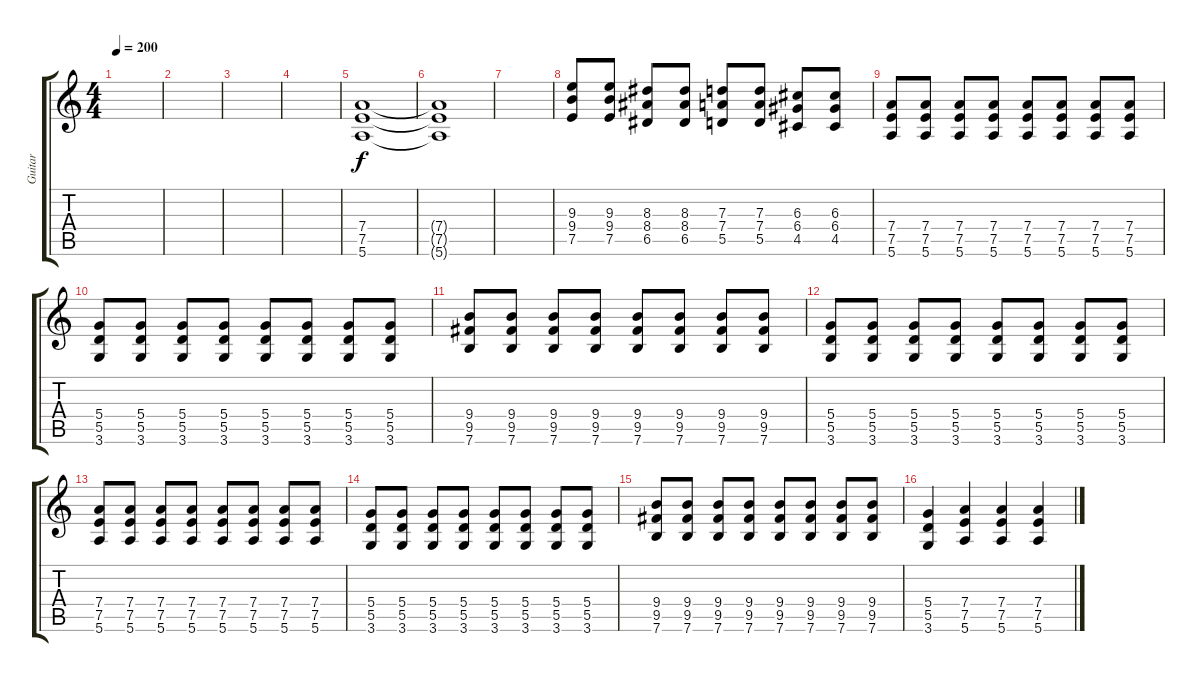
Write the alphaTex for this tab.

\track ("Guitar" "Guitar") {instrument overdrivenguitar}
\staff {score tabs}
\tuning (E4 B3 G3 D3 A2 E2) {hide}
\ts (4 4)
\tempo 200
\clef g2
\ks c
|
|
|
|
(7.4 7.5 5.6).1 |
(7.4{t} 7.5{t} 5.6{t}).1 |
|
(9.3 9.4 7.5).8 (9.3 9.4 7.5).8 (8.3 8.4 6.5).8 (8.3 8.4 6.5).8 (7.3 7.4 5.5).8 (7.3 7.4 5.5).8 (6.3 6.4 4.5).8 (6.3 6.4 4.5).8 |
(7.4 7.5 5.6).8 (7.4 7.5 5.6).8 (7.4 7.5 5.6).8 (7.4 7.5 5.6).8 (7.4 7.5 5.6).8 (7.4 7.5 5.6).8 (7.4 7.5 5.6).8 (7.4 7.5 5.6).8 |
(5.4 5.5 3.6).8 (5.4 5.5 3.6).8 (5.4 5.5 3.6).8 (5.4 5.5 3.6).8 (5.4 5.5 3.6).8 (5.4 5.5 3.6).8 (5.4 5.5 3.6).8 (5.4 5.5 3.6).8 |
(9.4 9.5 7.6).8 (9.4 9.5 7.6).8 (9.4 9.5 7.6).8 (9.4 9.5 7.6).8 (9.4 9.5 7.6).8 (9.4 9.5 7.6).8 (9.4 9.5 7.6).8 (9.4 9.5 7.6).8 |
(5.4 5.5 3.6).8 (5.4 5.5 3.6).8 (5.4 5.5 3.6).8 (5.4 5.5 3.6).8 (5.4 5.5 3.6).8 (5.4 5.5 3.6).8 (5.4 5.5 3.6).8 (5.4 5.5 3.6).8 |
(7.4 7.5 5.6).8 (7.4 7.5 5.6).8 (7.4 7.5 5.6).8 (7.4 7.5 5.6).8 (7.4 7.5 5.6).8 (7.4 7.5 5.6).8 (7.4 7.5 5.6).8 (7.4 7.5 5.6).8 |
(5.4 5.5 3.6).8 (5.4 5.5 3.6).8 (5.4 5.5 3.6).8 (5.4 5.5 3.6).8 (5.4 5.5 3.6).8 (5.4 5.5 3.6).8 (5.4 5.5 3.6).8 (5.4 5.5 3.6).8 |
(9.4 9.5 7.6).8 (9.4 9.5 7.6).8 (9.4 9.5 7.6).8 (9.4 9.5 7.6).8 (9.4 9.5 7.6).8 (9.4 9.5 7.6).8 (9.4 9.5 7.6).8 (9.4 9.5 7.6).8 |
(5.4 5.5 3.6).4 (7.4 7.5 5.6).4 (7.4 7.5 5.6).4 (7.4 7.5 5.6).4
